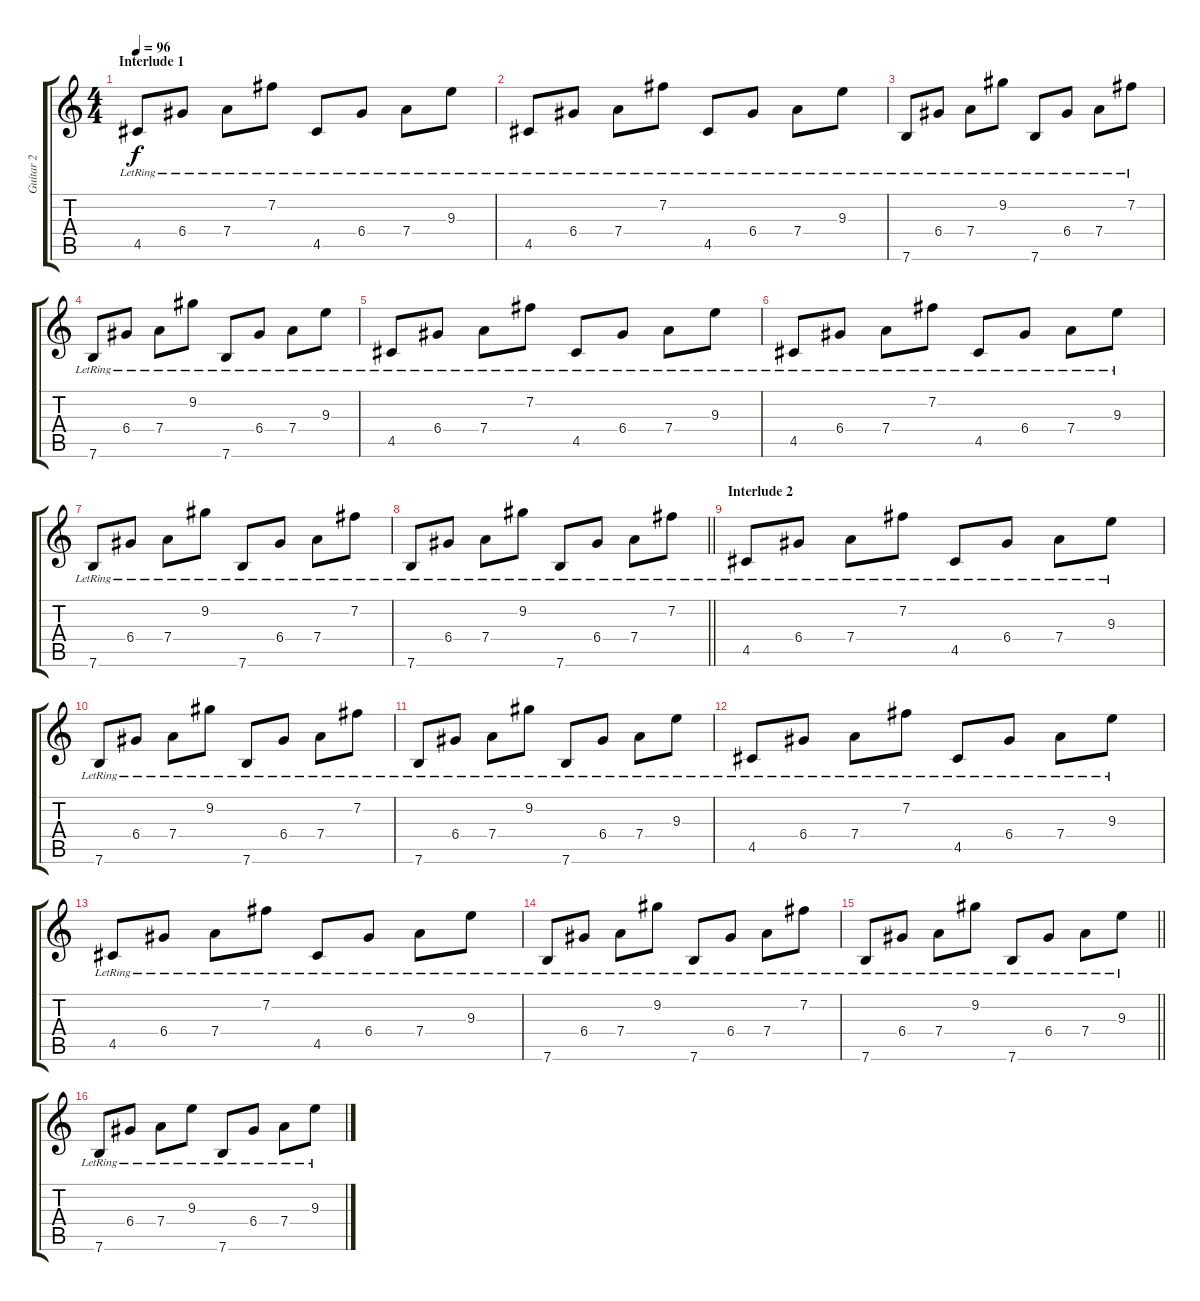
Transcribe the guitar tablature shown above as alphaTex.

\track ("Guitar 2 " "Guitar 2 ") {instrument acousticguitarnylon}
\staff {score tabs}
\tuning (E4 B3 G3 D3 A2 E2) {hide}
\ts (4 4)
\section ("" "Interlude 1")
\tempo 96
\clef g2
\ks c
4.5{lr}.8{dy f volume 11} 6.4{lr}.8 7.4{lr}.8 7.2{lr}.8 4.5{lr}.8 6.4{lr}.8 7.4{lr}.8 9.3{lr}.8 |
4.5{lr}.8 6.4{lr}.8 7.4{lr}.8 7.2{lr}.8 4.5{lr}.8 6.4{lr}.8 7.4{lr}.8 9.3{lr}.8 |
7.6{lr}.8 6.4{lr}.8 7.4{lr}.8 9.2{lr}.8 7.6{lr}.8 6.4{lr}.8 7.4{lr}.8 7.2{lr}.8 |
7.6{lr}.8 6.4{lr}.8 7.4{lr}.8 9.2{lr}.8 7.6{lr}.8 6.4{lr}.8 7.4{lr}.8 9.3{lr}.8 |
4.5{lr}.8 6.4{lr}.8 7.4{lr}.8 7.2{lr}.8 4.5{lr}.8 6.4{lr}.8 7.4{lr}.8 9.3{lr}.8 |
4.5{lr}.8 6.4{lr}.8 7.4{lr}.8 7.2{lr}.8 4.5{lr}.8 6.4{lr}.8 7.4{lr}.8 9.3{lr}.8 |
7.6{lr}.8 6.4{lr}.8 7.4{lr}.8 9.2{lr}.8 7.6{lr}.8 6.4{lr}.8 7.4{lr}.8 7.2{lr}.8 |
\barLineRight lightlight
7.6{lr}.8 6.4{lr}.8 7.4{lr}.8 9.2{lr}.8 7.6{lr}.8 6.4{lr}.8 7.4{lr}.8 7.2{lr}.8 |
\section ("" "Interlude 2")
4.5{lr}.8 6.4{lr}.8 7.4{lr}.8 7.2{lr}.8 4.5{lr}.8 6.4{lr}.8 7.4{lr}.8 9.3{lr}.8 |
7.6{lr}.8 6.4{lr}.8 7.4{lr}.8 9.2{lr}.8 7.6{lr}.8 6.4{lr}.8 7.4{lr}.8 7.2{lr}.8 |
7.6{lr}.8 6.4{lr}.8 7.4{lr}.8 9.2{lr}.8 7.6{lr}.8 6.4{lr}.8 7.4{lr}.8 9.3{lr}.8 |
4.5{lr}.8 6.4{lr}.8 7.4{lr}.8 7.2{lr}.8 4.5{lr}.8 6.4{lr}.8 7.4{lr}.8 9.3{lr}.8 |
4.5{lr}.8 6.4{lr}.8 7.4{lr}.8 7.2{lr}.8 4.5{lr}.8 6.4{lr}.8 7.4{lr}.8 9.3{lr}.8 |
7.6{lr}.8 6.4{lr}.8 7.4{lr}.8 9.2{lr}.8 7.6{lr}.8 6.4{lr}.8 7.4{lr}.8 7.2{lr}.8 |
\barLineRight lightlight
7.6{lr}.8 6.4{lr}.8 7.4{lr}.8 9.2{lr}.8 7.6{lr}.8 6.4{lr}.8 7.4{lr}.8 9.3{lr}.8 |
7.6{lr}.8 6.4{lr}.8 7.4{lr}.8 9.3{lr}.8 7.6{lr}.8 6.4{lr}.8 7.4{lr}.8 9.3{lr}.8
